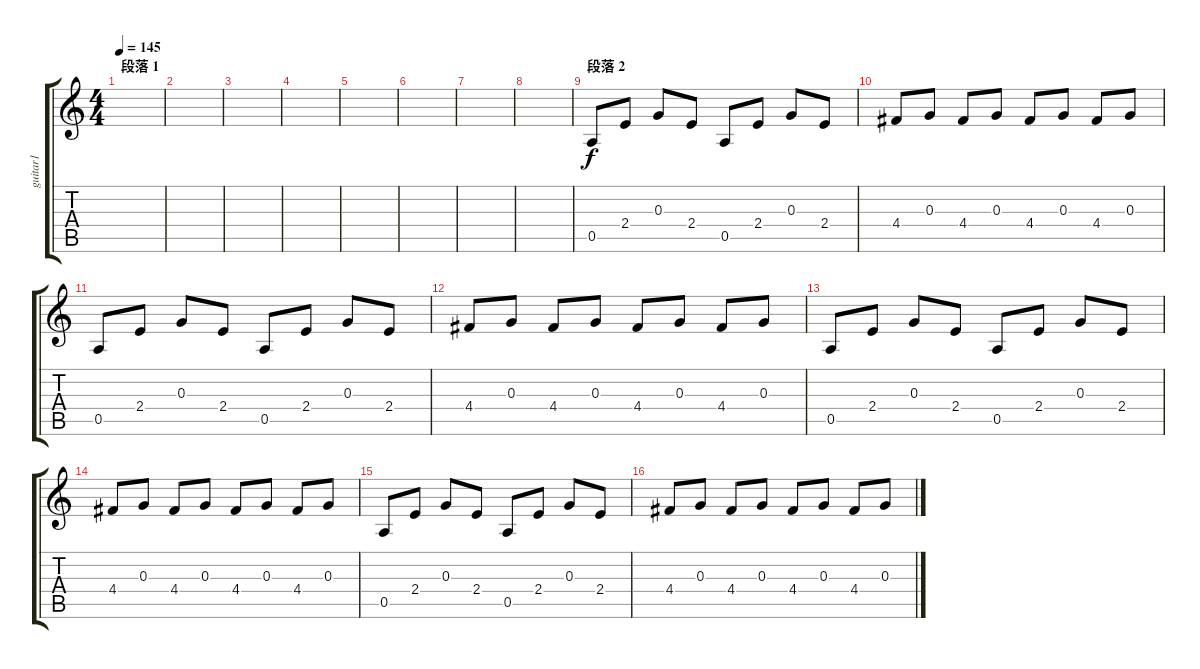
\track ("guitar1" "guitar1") {instrument electricguitarclean}
\staff {score tabs}
\tuning (E4 B3 G3 D3 A2 E2) {hide}
\ts (4 4)
\section ("" "段落 1")
\tempo 145
\clef g2
\ks c
|
|
|
|
|
|
|
|
\section ("" "段落 2")
0.5.8 2.4.8 0.3.8 2.4.8 0.5.8 2.4.8 0.3.8 2.4.8 |
4.4.8 0.3.8 4.4.8 0.3.8 4.4.8 0.3.8 4.4.8 0.3.8 |
0.5.8 2.4.8 0.3.8 2.4.8 0.5.8 2.4.8 0.3.8 2.4.8 |
4.4.8 0.3.8 4.4.8 0.3.8 4.4.8 0.3.8 4.4.8 0.3.8 |
0.5.8 2.4.8 0.3.8 2.4.8 0.5.8 2.4.8 0.3.8 2.4.8 |
4.4.8 0.3.8 4.4.8 0.3.8 4.4.8 0.3.8 4.4.8 0.3.8 |
0.5.8 2.4.8 0.3.8 2.4.8 0.5.8 2.4.8 0.3.8 2.4.8 |
4.4.8 0.3.8 4.4.8 0.3.8 4.4.8 0.3.8 4.4.8 0.3.8
